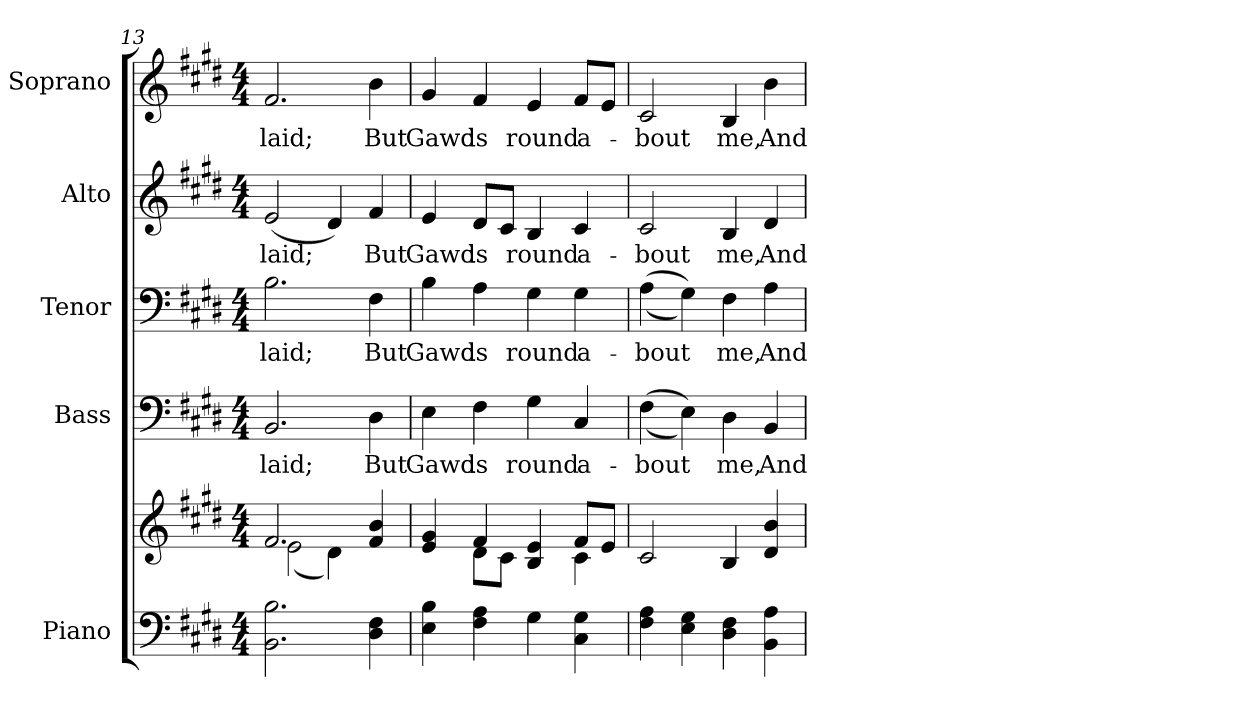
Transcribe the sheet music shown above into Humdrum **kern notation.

**kern	**kern	**kern	**text	**kern	**text	**kern	**text	**kern	**text
*part5	*part5	*part4	*part4	*part3	*part3	*part2	*part2	*part1	*part1
*staff6	*staff5	*staff4	*staff4	*staff3	*staff3	*staff2	*staff2	*staff1	*staff1
*I"Piano	*	*I"Bass	*	*I"Tenor	*	*I"Alto	*	*I"Soprano	*
*I'Pno.	*	*I'B.	*	*I'T.	*	*I'A.	*	*I'S.	*
!!LO:PB:g=z
*clefF4	*clefG2	*clefF4	*	*clefF4	*	*clefG2	*	*clefG2	*
*k[f#c#g#d#]	*k[f#c#g#d#]	*k[f#c#g#d#]	*	*k[f#c#g#d#]	*	*k[f#c#g#d#]	*	*k[f#c#g#d#]	*
*E:	*E:	*E:	*	*E:	*	*E:	*	*E:	*
*M4/4	*M4/4	*M4/4	*	*M4/4	*	*M4/4	*	*M4/4	*
=13	=13	=13	=13	=13	=13	=13	=13	=13	=13
*	*^	*	*	*	*	*	*	*	*
!	!	!	!	!LO:LY:b:color=#000000	!	!	!	!	!	!
!	!	!	!	!	!	!LO:LY:b:color=#000000	!	!	!	!
!	!	!	!	!	!	!	!	!LO:LY:b:color=#000000	!	!
!	!	!	!	!	!	!	!	!	!	!LO:LY:b:color=#000000
2.BBi\ 2.Bi	2.f#i/	(2ei\	2.BBi/	laid;	2.Bi\	laid;	(2ei/	laid;	2.f#i/	laid;
.	.	4d#i\)	.	.	.	.	4d#i/)	.	.	.
!	!	!	!	!LO:LY:b:color=#000000	!	!	!	!	!	!
!	!	!	!	!	!	!LO:LY:b:color=#000000	!	!	!	!
!	!	!	!	!	!	!	!	!LO:LY:b:color=#000000	!	!
!	!	!	!	!	!	!	!	!	!	!LO:LY:b:color=#000000
4D#i\ 4F#i	4f#i/ 4bi	4ryy	4D#i\	But	4F#i\	But	4f#i/	But	4bi\	But
=14	=14	=14	=14	=14	=14	=14	=14	=14	=14	=14
!	!	!	!	!LO:LY:b:color=#000000	!	!	!	!	!	!
!	!	!	!	!	!	!LO:LY:b:color=#000000	!	!	!	!
!	!	!	!	!	!	!	!	!LO:LY:b:color=#000000	!	!
!	!	!	!	!	!	!	!	!	!	!LO:LY:b:color=#000000
4Ei\ 4Bi	4ei/ 4g#i	4ryy	4Ei\	Gawd	4Bi\	Gawd	4ei/	Gawd	4g#i/	Gawd
!	!	!	!	!LO:LY:b:color=#000000	!	!	!	!	!	!
!	!	!	!	!	!	!LO:LY:b:color=#000000	!	!	!	!
!	!	!	!	!	!	!	!	!LO:LY:b:color=#000000	!	!
!	!	!	!	!	!	!	!	!	!	!LO:LY:b:color=#000000
4F#i\ 4Ai	4f#i/	8d#i\L	4F#i\	is	4Ai\	is	8d#i/L	is	4f#i/	is
.	.	8c#i\J	.	.	.	.	8c#i/J	.	.	.
!	!	!	!	!LO:LY:b:color=#000000	!	!	!	!	!	!
!	!	!	!	!	!	!LO:LY:b:color=#000000	!	!	!	!
!	!	!	!	!	!	!	!	!LO:LY:b:color=#000000	!	!
!	!	!	!	!	!	!	!	!	!	!LO:LY:b:color=#000000
4G#i\	4Bi/ 4ei	4ryy	4G#i\	round	4G#i\	round	4Bi/	round	4ei/	round
!	!	!	!	!LO:LY:b:color=#000000	!	!	!	!	!	!
!	!	!	!	!	!	!LO:LY:b:color=#000000	!	!	!	!
!	!	!	!	!	!	!	!	!LO:LY:b:color=#000000	!	!
!	!	!	!	!	!	!	!	!	!	!LO:LY:b:color=#000000
4C#i\ 4G#i	8f#i/L	4c#i\	4C#i/	a-	4G#i\	a-	4c#i/	a-	8f#i/L	a-
.	8ei/J	.	.	.	.	.	.	.	8ei/J	.
*	*v	*v	*	*	*	*	*	*	*	*
!!LO:PB:g=z
=15	=15	=15	=15	=15	=15	=15	=15	=15	=15
!	!	!	!LO:LY:b:color=#000000	!	!	!	!	!	!
!	!	!	!	!	!LO:LY:b:color=#000000	!	!	!	!
!	!	!	!	!	!	!	!LO:LY:b:color=#000000	!	!
!	!	!	!	!	!	!	!	!	!LO:LY:b:color=#000000
4F#i\ 4Ai	2c#i/	((4F#i\	-bout	((4Ai\	-bout	2c#i/	-bout	2c#i/	-bout
4Ei\ 4G#i	.	4Ei\))	.	4G#i\))	.	.	.	.	.
!	!	!	!LO:LY:b:color=#000000	!	!	!	!	!	!
!	!	!	!	!	!LO:LY:b:color=#000000	!	!	!	!
!	!	!	!	!	!	!	!LO:LY:b:color=#000000	!	!
!	!	!	!	!	!	!	!	!	!LO:LY:b:color=#000000
4D#i\ 4F#i	4Bi/	4D#i\	me,	4F#i\	me,	4Bi/	me,	4Bi/	me,
!	!	!	!LO:LY:b:color=#000000	!	!	!	!	!	!
!	!	!	!	!	!LO:LY:b:color=#000000	!	!	!	!
!	!	!	!	!	!	!	!LO:LY:b:color=#000000	!	!
!	!	!	!	!	!	!	!	!	!LO:LY:b:color=#000000
4BBi\ 4Ai	4d#i/ 4bi	4BBi/	And	4Ai\	And	4d#i/	And	4bi\	And
=	=	=	=	=	=	=	=	=	=
*-	*-	*-	*-	*-	*-	*-	*-	*-	*-
